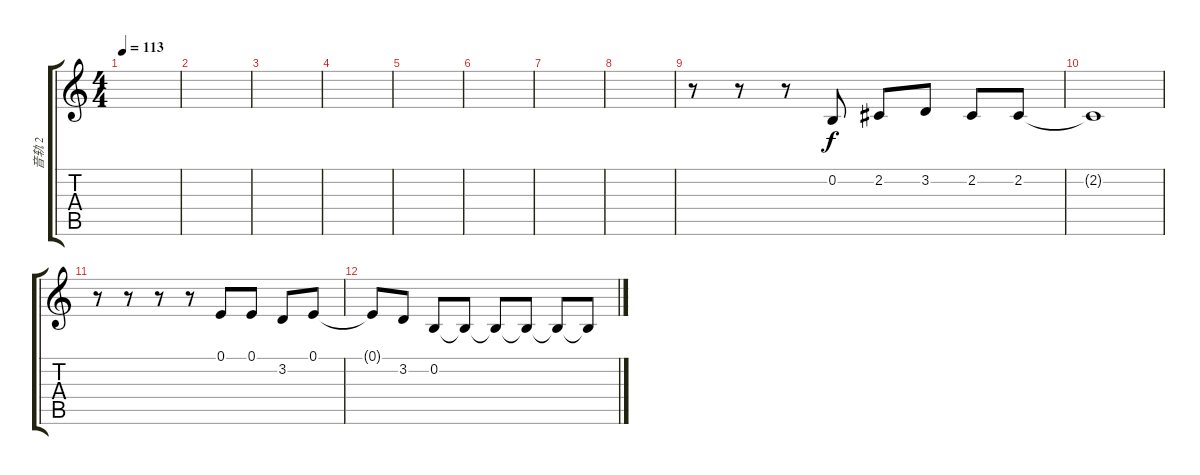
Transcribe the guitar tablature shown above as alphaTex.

\track ("音轨 2" "音轨 2") {instrument sopranosax}
\staff {score tabs}
\tuning (E4 B3 G3 D3 A2 E2) {hide}
\ts (4 4)
\tempo 113
\clef g2
\ks c
|
|
|
|
|
|
|
|
r.8 r.8 r.8 0.2.8 2.2.8 3.2.8 2.2.8 2.2.8 |
2.2{t}.1 |
r.8 r.8 r.8 r.8 0.1.8 0.1.8 3.2.8 0.1.8 |
0.1{t}.8 3.2.8 0.2.8 0.2{t}.8 0.2{t}.8 0.2{t}.8 0.2{t}.8 0.2{t}.8
